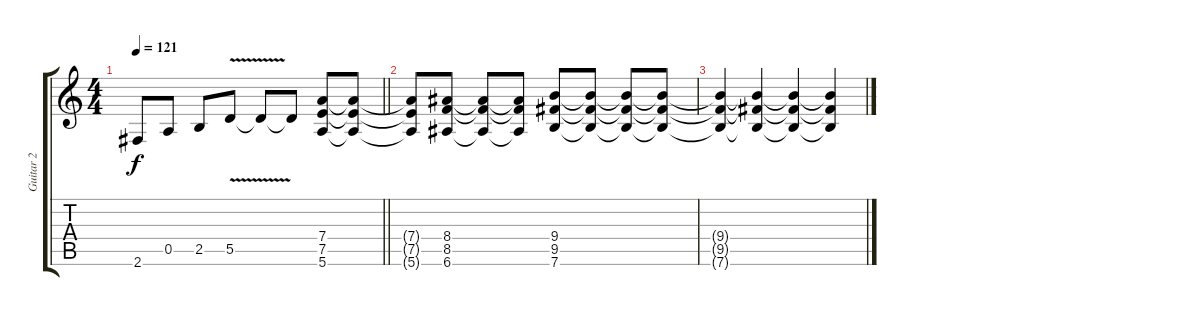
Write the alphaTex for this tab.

\track ("Guitar 2" "Guitar 2") {instrument electricguitarclean}
\staff {score tabs}
\tuning (E4 B3 G3 D3 A2 E2) {hide}
\ts (4 4)
\tempo 121
\clef g2
\barLineRight lightlight
\ks c
2.6.8{dy f} 0.5.8 2.5.8 5.5{v}.8 5.5{t}.8 5.5{t}.8 (7.4 7.5 5.6).8 (7.4{t} 7.5{t} 5.6{t}).8 |
(7.4{t} 7.5{t} 5.6{t}).8 (8.4 8.5 6.6).8 (8.4{t} 8.5{t} 6.6{t}).8 (8.4{t} 8.5{t} 6.6{t}).8 (9.4 9.5 7.6).8 (9.4{t} 9.5{t} 7.6{t}).8 (9.4{t} 9.5{t} 7.6{t}).8 (9.4{t} 9.5{t} 7.6{t}).8 |
(9.4{t} 9.5{t} 7.6{t}).4 (9.4{t} 9.5{t} 7.6{t}).4 (9.4{t} 9.5{t} 7.6{t}).4 (9.4{t} 9.5{t} 7.6{t}).4
